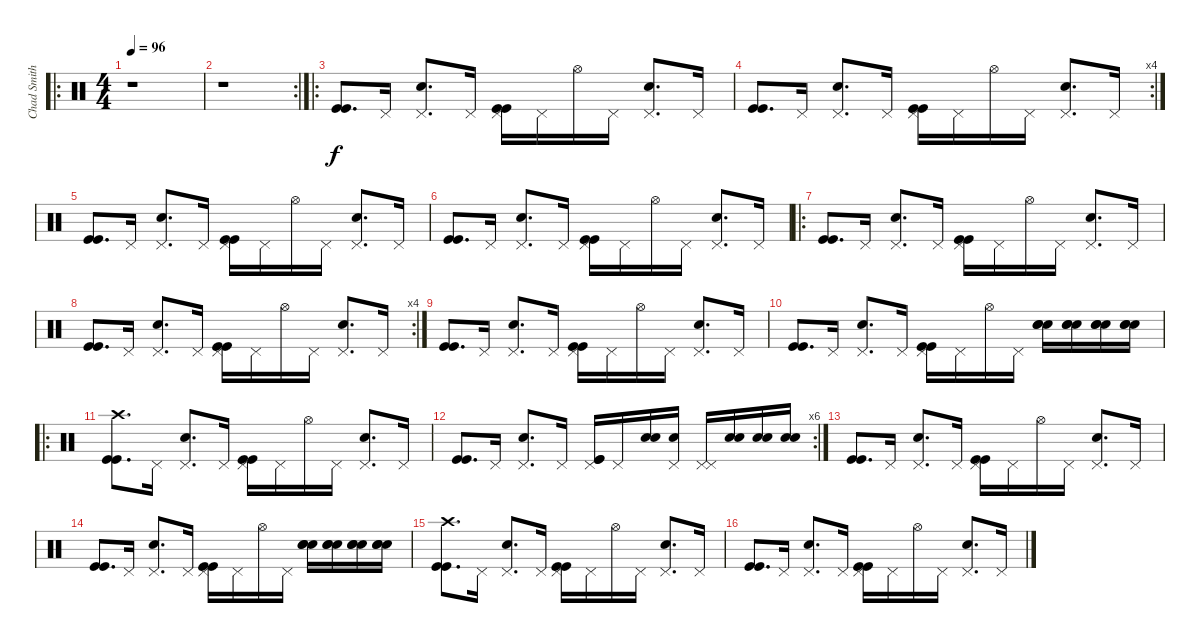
\track ("Chad Smith" "Chad Smith") {instrument percussion}
\staff {score}
\articulation defaults
\ro
\ts (4 4)
\tempo 96
\clef neutral
\ks c
r.1{dy f} |
\rc 2
r.1 |
\ro
("Kick (hit)" "Kick (hit)").8{d} "Pedal Hi-Hat (hit)".16 ("Pedal Hi-Hat (hit)" "Electric Snare (hit)").8{d} "Pedal Hi-Hat (hit)".16 ("Pedal Hi-Hat (hit)" "Kick (hit)" "Kick (hit)").16 "Pedal Hi-Hat (hit)".16 "Hi-Hat (open)".16 "Pedal Hi-Hat (hit)".16 ("Pedal Hi-Hat (hit)" "Electric Snare (hit)").8{d} "Pedal Hi-Hat (hit)".16 |
\rc 4
("Kick (hit)" "Kick (hit)").8{d} "Pedal Hi-Hat (hit)".16 ("Pedal Hi-Hat (hit)" "Electric Snare (hit)").8{d} "Pedal Hi-Hat (hit)".16 ("Pedal Hi-Hat (hit)" "Kick (hit)" "Kick (hit)").16 "Pedal Hi-Hat (hit)".16 "Hi-Hat (open)".16 "Pedal Hi-Hat (hit)".16 ("Pedal Hi-Hat (hit)" "Electric Snare (hit)").8{d} "Pedal Hi-Hat (hit)".16 |
("Kick (hit)" "Kick (hit)").8{d} "Pedal Hi-Hat (hit)".16 ("Pedal Hi-Hat (hit)" "Electric Snare (hit)").8{d} "Pedal Hi-Hat (hit)".16 ("Pedal Hi-Hat (hit)" "Kick (hit)" "Kick (hit)").16 "Pedal Hi-Hat (hit)".16 "Hi-Hat (open)".16 "Pedal Hi-Hat (hit)".16 ("Pedal Hi-Hat (hit)" "Electric Snare (hit)").8{d} "Pedal Hi-Hat (hit)".16 |
("Kick (hit)" "Kick (hit)").8{d} "Pedal Hi-Hat (hit)".16 ("Pedal Hi-Hat (hit)" "Electric Snare (hit)").8{d} "Pedal Hi-Hat (hit)".16 ("Pedal Hi-Hat (hit)" "Kick (hit)" "Kick (hit)").16 "Pedal Hi-Hat (hit)".16 "Hi-Hat (open)".16 "Pedal Hi-Hat (hit)".16 ("Pedal Hi-Hat (hit)" "Electric Snare (hit)").8{d} "Pedal Hi-Hat (hit)".16 |
\ro
("Kick (hit)" "Kick (hit)").8{d} "Pedal Hi-Hat (hit)".16 ("Pedal Hi-Hat (hit)" "Electric Snare (hit)").8{d} "Pedal Hi-Hat (hit)".16 ("Pedal Hi-Hat (hit)" "Kick (hit)" "Kick (hit)").16 "Pedal Hi-Hat (hit)".16 "Hi-Hat (open)".16 "Pedal Hi-Hat (hit)".16 ("Pedal Hi-Hat (hit)" "Electric Snare (hit)").8{d} "Pedal Hi-Hat (hit)".16 |
\rc 4
("Kick (hit)" "Kick (hit)").8{d} "Pedal Hi-Hat (hit)".16 ("Pedal Hi-Hat (hit)" "Electric Snare (hit)").8{d} "Pedal Hi-Hat (hit)".16 ("Pedal Hi-Hat (hit)" "Kick (hit)" "Kick (hit)").16 "Pedal Hi-Hat (hit)".16 "Hi-Hat (open)".16 "Pedal Hi-Hat (hit)".16 ("Pedal Hi-Hat (hit)" "Electric Snare (hit)").8{d} "Pedal Hi-Hat (hit)".16 |
("Kick (hit)" "Kick (hit)").8{d} "Pedal Hi-Hat (hit)".16 ("Pedal Hi-Hat (hit)" "Electric Snare (hit)").8{d} "Pedal Hi-Hat (hit)".16 ("Pedal Hi-Hat (hit)" "Kick (hit)" "Kick (hit)").16 "Pedal Hi-Hat (hit)".16 "Hi-Hat (open)".16 "Pedal Hi-Hat (hit)".16 ("Pedal Hi-Hat (hit)" "Electric Snare (hit)").8{d} "Pedal Hi-Hat (hit)".16 |
("Kick (hit)" "Kick (hit)").8{d} "Pedal Hi-Hat (hit)".16 ("Pedal Hi-Hat (hit)" "Electric Snare (hit)").8{d} "Pedal Hi-Hat (hit)".16 ("Pedal Hi-Hat (hit)" "Kick (hit)" "Kick (hit)").16 "Pedal Hi-Hat (hit)".16 "Hi-Hat (open)".16 "Pedal Hi-Hat (hit)".16 ("Electric Snare (hit)" "Electric Snare (hit)" "Electric Snare (hit)").16 ("Electric Snare (hit)" "Electric Snare (hit)" "Electric Snare (hit)").16 ("Electric Snare (hit)" "Electric Snare (hit)" "Electric Snare (hit)").16 ("Electric Snare (hit)" "Electric Snare (hit)" "Electric Snare (hit)").16 |
\ro
("Crash high (hit)" "Kick (hit)" "Kick (hit)").8{d} "Pedal Hi-Hat (hit)".16 ("Pedal Hi-Hat (hit)" "Electric Snare (hit)").8{d} "Pedal Hi-Hat (hit)".16 ("Pedal Hi-Hat (hit)" "Kick (hit)" "Kick (hit)").16 "Pedal Hi-Hat (hit)".16 "Hi-Hat (open)".16 "Pedal Hi-Hat (hit)".16 ("Pedal Hi-Hat (hit)" "Electric Snare (hit)").8{d} "Pedal Hi-Hat (hit)".16 |
\rc 6
("Kick (hit)" "Kick (hit)").8{d} "Pedal Hi-Hat (hit)".16 ("Pedal Hi-Hat (hit)" "Electric Snare (hit)").8{d} "Pedal Hi-Hat (hit)".16 ("Pedal Hi-Hat (hit)" "Kick (hit)" "Kick (hit)").16 "Pedal Hi-Hat (hit)".16 ("Electric Snare (hit)" "Electric Snare (hit)").16 ("Pedal Hi-Hat (hit)" "Electric Snare (hit)").16 ("Pedal Hi-Hat (hit)" "Pedal Hi-Hat (hit)").16 ("Electric Snare (hit)" "Electric Snare (hit)").16 ("Electric Snare (hit)" "Electric Snare (hit)").16 ("Electric Snare (hit)" "Electric Snare (hit)").16 |
("Kick (hit)" "Kick (hit)").8{d} "Pedal Hi-Hat (hit)".16 ("Pedal Hi-Hat (hit)" "Electric Snare (hit)").8{d} "Pedal Hi-Hat (hit)".16 ("Pedal Hi-Hat (hit)" "Kick (hit)" "Kick (hit)").16 "Pedal Hi-Hat (hit)".16 "Hi-Hat (open)".16 "Pedal Hi-Hat (hit)".16 ("Pedal Hi-Hat (hit)" "Electric Snare (hit)").8{d} "Pedal Hi-Hat (hit)".16 |
("Kick (hit)" "Kick (hit)").8{d} "Pedal Hi-Hat (hit)".16 ("Pedal Hi-Hat (hit)" "Electric Snare (hit)").8{d} "Pedal Hi-Hat (hit)".16 ("Pedal Hi-Hat (hit)" "Kick (hit)" "Kick (hit)").16 "Pedal Hi-Hat (hit)".16 "Hi-Hat (open)".16 "Pedal Hi-Hat (hit)".16 ("Electric Snare (hit)" "Electric Snare (hit)" "Electric Snare (hit)").16 ("Electric Snare (hit)" "Electric Snare (hit)" "Electric Snare (hit)").16 ("Electric Snare (hit)" "Electric Snare (hit)" "Electric Snare (hit)").16 ("Electric Snare (hit)" "Electric Snare (hit)" "Electric Snare (hit)").16 |
("Crash high (hit)" "Kick (hit)" "Kick (hit)").8{d} "Pedal Hi-Hat (hit)".16 ("Pedal Hi-Hat (hit)" "Electric Snare (hit)").8{d} "Pedal Hi-Hat (hit)".16 ("Pedal Hi-Hat (hit)" "Kick (hit)" "Kick (hit)").16 "Pedal Hi-Hat (hit)".16 "Hi-Hat (open)".16 "Pedal Hi-Hat (hit)".16 ("Pedal Hi-Hat (hit)" "Electric Snare (hit)").8{d} "Pedal Hi-Hat (hit)".16 |
("Kick (hit)" "Kick (hit)").8{d} "Pedal Hi-Hat (hit)".16 ("Pedal Hi-Hat (hit)" "Electric Snare (hit)").8{d} "Pedal Hi-Hat (hit)".16 ("Pedal Hi-Hat (hit)" "Kick (hit)" "Kick (hit)").16 "Pedal Hi-Hat (hit)".16 "Hi-Hat (open)".16 "Pedal Hi-Hat (hit)".16 ("Pedal Hi-Hat (hit)" "Electric Snare (hit)").8{d} "Pedal Hi-Hat (hit)".16
